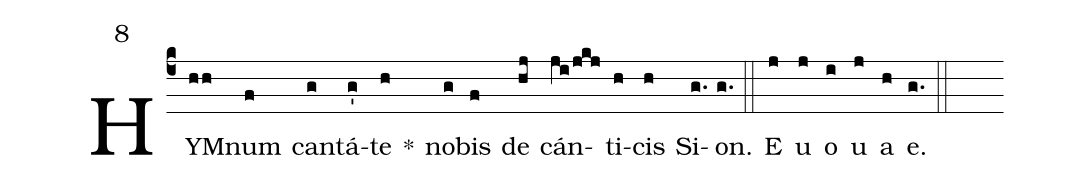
mode:8;
%%
(c4)HYM(hh)num(f) can(g)tá(g')te(h) *() no(g)bis(f) de(hj) cán(ji/jkj)ti(h)cis(h) Si(g.)on.(g.) (::) <eu>E(j) u(j) o(i) u(j) a(h) e.</eu>(g.) (::)
